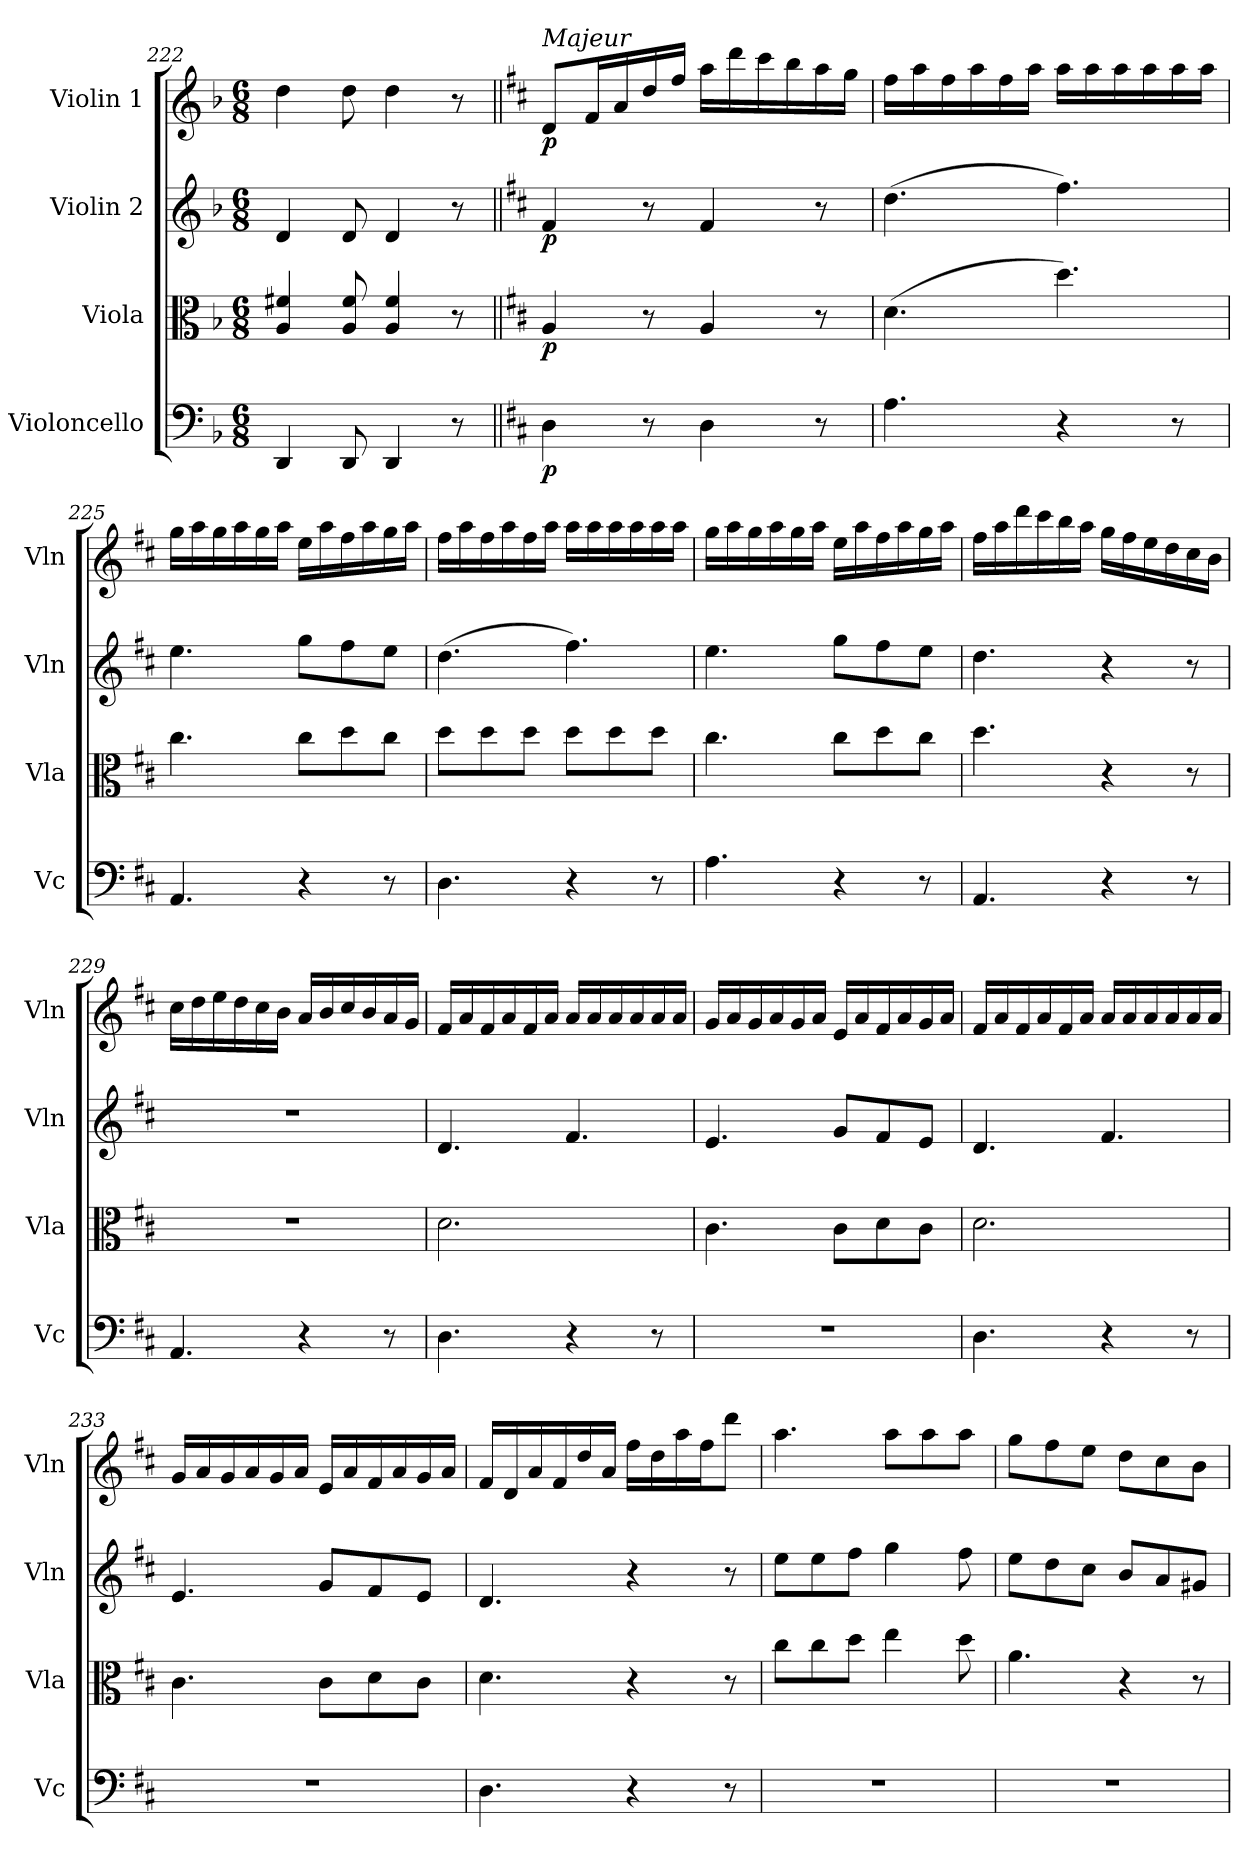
**kern	**dynam	**kern	**dynam	**kern	**dynam	**kern	**dynam
*part4	*part4	*part3	*part3	*part2	*part2	*part1	*part1
*staff4	*staff4	*staff3	*staff3	*staff2	*staff2	*staff1	*staff1
*I"Violoncello	*	*I"Viola	*	*I"Violin 2	*	*I"Violin 1	*
*I'Vc	*	*I'Vla	*	*I'Vln	*	*I'Vln	*
!!LO:PB:g=z
*clefF4	*	*clefC3	*	*clefG2	*	*clefG2	*
*k[b-]	*	*k[b-]	*	*k[b-]	*	*k[b-]	*
*M6/8	*	*M6/8	*	*M6/8	*	*M6/8	*
=222X4	=222X4	=222X4	=222X4	=222X4	=222X4	=222X4	=222X4
4DD/	.	4A/ 4f#X/	.	4d/	.	4dd\	.
8DD/	.	8A/ 8f#/	.	8d/	.	8dd\	.
4DD/	.	4A/ 4f#/	.	4d/	.	4dd\	.
8r	.	8r	.	8r	.	8r	.
=223||	=223||	=223||	=223||	=223||	=223||	=223||	=223||
*k[f#c#]	*	*k[f#c#]	*	*k[f#c#]	*	*k[f#c#]	*
!	!	!	!	!	!	!LO:TX:a:i:t=Majeur	!
!	!LO:DY:b	!	!LO:DY:b	!	!LO:DY:b	!	!LO:DY:b
4D\	p	4A/	p	4f#/	p	8d/L	p
.	.	.	.	.	.	16f#/L	.
.	.	.	.	.	.	16a/	.
8r	.	8r	.	8r	.	16dd/	.
.	.	.	.	.	.	16ff#/JJ	.
4D\	.	4A/	.	4f#/	.	16aa\LL	.
.	.	.	.	.	.	16ddd\	.
.	.	.	.	.	.	16ccc#\	.
.	.	.	.	.	.	16bb\	.
8r	.	8r	.	8r	.	16aa\	.
.	.	.	.	.	.	16gg\JJ	.
=224	=224	=224	=224	=224	=224	=224	=224
4.A\	.	(>4.d\	.	(>4.dd\	.	16ff#\LL	.
.	.	.	.	.	.	16aa\	.
.	.	.	.	.	.	16ff#\	.
.	.	.	.	.	.	16aa\	.
.	.	.	.	.	.	16ff#\	.
.	.	.	.	.	.	16aa\JJ	.
4r	.	4.dd\)	.	4.ff#\)	.	16aa\LL	.
.	.	.	.	.	.	16aa\	.
.	.	.	.	.	.	16aa\	.
.	.	.	.	.	.	16aa\	.
8r	.	.	.	.	.	16aa\	.
.	.	.	.	.	.	16aa\JJ	.
=225	=225	=225	=225	=225	=225	=225	=225
4.AA/	.	4.cc#\	.	4.ee\	.	16gg\LL	.
.	.	.	.	.	.	16aa\	.
.	.	.	.	.	.	16gg\	.
.	.	.	.	.	.	16aa\	.
.	.	.	.	.	.	16gg\	.
.	.	.	.	.	.	16aa\JJ	.
4r	.	8cc#\L	.	8gg\L	.	16ee\LL	.
.	.	.	.	.	.	16aa\	.
.	.	8dd\	.	8ff#\	.	16ff#\	.
.	.	.	.	.	.	16aa\	.
8r	.	8cc#\J	.	8ee\J	.	16gg\	.
.	.	.	.	.	.	16aa\JJ	.
=226	=226	=226	=226	=226	=226	=226	=226
4.D\	.	8dd\L	.	(>4.dd\	.	16ff#\LL	.
.	.	.	.	.	.	16aa\	.
.	.	8dd\	.	.	.	16ff#\	.
.	.	.	.	.	.	16aa\	.
.	.	8dd\J	.	.	.	16ff#\	.
.	.	.	.	.	.	16aa\JJ	.
4r	.	8dd\L	.	4.ff#\)	.	16aa\LL	.
.	.	.	.	.	.	16aa\	.
.	.	8dd\	.	.	.	16aa\	.
.	.	.	.	.	.	16aa\	.
8r	.	8dd\J	.	.	.	16aa\	.
.	.	.	.	.	.	16aa\JJ	.
=227	=227	=227	=227	=227	=227	=227	=227
4.A\	.	4.cc#\	.	4.ee\	.	16gg\LL	.
.	.	.	.	.	.	16aa\	.
.	.	.	.	.	.	16gg\	.
.	.	.	.	.	.	16aa\	.
.	.	.	.	.	.	16gg\	.
.	.	.	.	.	.	16aa\JJ	.
4r	.	8cc#\L	.	8gg\L	.	16ee\LL	.
.	.	.	.	.	.	16aa\	.
.	.	8dd\	.	8ff#\	.	16ff#\	.
.	.	.	.	.	.	16aa\	.
8r	.	8cc#\J	.	8ee\J	.	16gg\	.
.	.	.	.	.	.	16aa\JJ	.
!!LO:LB:g=z
=228	=228	=228	=228	=228	=228	=228	=228
4.AA/	.	4.dd\	.	4.dd\	.	16ff#\LL	.
.	.	.	.	.	.	16aa\	.
.	.	.	.	.	.	16ddd\	.
.	.	.	.	.	.	16ccc#\	.
.	.	.	.	.	.	16bb\	.
.	.	.	.	.	.	16aa\JJ	.
4r	.	4r	.	4r	.	16gg\LL	.
.	.	.	.	.	.	16ff#\	.
.	.	.	.	.	.	16ee\	.
.	.	.	.	.	.	16dd\	.
8r	.	8r	.	8r	.	16cc#\	.
.	.	.	.	.	.	16b\JJ	.
=229	=229	=229	=229	=229	=229	=229	=229
4.AA/	.	2.r	.	2.r	.	16cc#\LL	.
.	.	.	.	.	.	16dd\	.
.	.	.	.	.	.	16ee\	.
.	.	.	.	.	.	16dd\	.
.	.	.	.	.	.	16cc#\	.
.	.	.	.	.	.	16b\JJ	.
4r	.	.	.	.	.	16a/LL	.
.	.	.	.	.	.	16b/	.
.	.	.	.	.	.	16cc#/	.
.	.	.	.	.	.	16b/	.
8r	.	.	.	.	.	16a/	.
.	.	.	.	.	.	16g/JJ	.
=230	=230	=230	=230	=230	=230	=230	=230
4.D\	.	2.d\	.	4.d/	.	16f#/LL	.
.	.	.	.	.	.	16a/	.
.	.	.	.	.	.	16f#/	.
.	.	.	.	.	.	16a/	.
.	.	.	.	.	.	16f#/	.
.	.	.	.	.	.	16a/JJ	.
4r	.	.	.	4.f#/	.	16a/LL	.
.	.	.	.	.	.	16a/	.
.	.	.	.	.	.	16a/	.
.	.	.	.	.	.	16a/	.
8r	.	.	.	.	.	16a/	.
.	.	.	.	.	.	16a/JJ	.
=231	=231	=231	=231	=231	=231	=231	=231
2.r	.	4.c#\	.	4.e/	.	16g/LL	.
.	.	.	.	.	.	16a/	.
.	.	.	.	.	.	16g/	.
.	.	.	.	.	.	16a/	.
.	.	.	.	.	.	16g/	.
.	.	.	.	.	.	16a/JJ	.
.	.	8c#\L	.	8g/L	.	16e/LL	.
.	.	.	.	.	.	16a/	.
.	.	8d\	.	8f#/	.	16f#/	.
.	.	.	.	.	.	16a/	.
.	.	8c#\J	.	8e/J	.	16g/	.
.	.	.	.	.	.	16a/JJ	.
=232	=232	=232	=232	=232	=232	=232	=232
4.D\	.	2.d\	.	4.d/	.	16f#/LL	.
.	.	.	.	.	.	16a/	.
.	.	.	.	.	.	16f#/	.
.	.	.	.	.	.	16a/	.
.	.	.	.	.	.	16f#/	.
.	.	.	.	.	.	16a/JJ	.
4r	.	.	.	4.f#/	.	16a/LL	.
.	.	.	.	.	.	16a/	.
.	.	.	.	.	.	16a/	.
.	.	.	.	.	.	16a/	.
8r	.	.	.	.	.	16a/	.
.	.	.	.	.	.	16a/JJ	.
=233	=233	=233	=233	=233	=233	=233	=233
2.r	.	4.c#\	.	4.e/	.	16g/LL	.
.	.	.	.	.	.	16a/	.
.	.	.	.	.	.	16g/	.
.	.	.	.	.	.	16a/	.
.	.	.	.	.	.	16g/	.
.	.	.	.	.	.	16a/JJ	.
.	.	8c#\L	.	8g/L	.	16e/LL	.
.	.	.	.	.	.	16a/	.
.	.	8d\	.	8f#/	.	16f#/	.
.	.	.	.	.	.	16a/	.
.	.	8c#\J	.	8e/J	.	16g/	.
.	.	.	.	.	.	16a/JJ	.
=234	=234	=234	=234	=234	=234	=234	=234
4.D\	.	4.d\	.	4.d/	.	16f#/LL	.
.	.	.	.	.	.	16d/	.
.	.	.	.	.	.	16a/	.
.	.	.	.	.	.	16f#/	.
.	.	.	.	.	.	16dd/	.
.	.	.	.	.	.	16a/JJ	.
4r	.	4r	.	4r	.	16ff#\LL	.
.	.	.	.	.	.	16dd\	.
.	.	.	.	.	.	16aa\	.
.	.	.	.	.	.	16ff#\J	.
8r	.	8r	.	8r	.	8ddd\J	.
!!LO:LB:g=z
=235	=235	=235	=235	=235	=235	=235	=235
2.r	.	8cc#\L	.	8ee\L	.	4.aa\	.
.	.	8cc#\	.	8ee\	.	.	.
.	.	8dd\J	.	8ff#\J	.	.	.
.	.	4ee\	.	4gg\	.	8aa\L	.
.	.	.	.	.	.	8aa\	.
.	.	8dd\	.	8ff#\	.	8aa\J	.
=236	=236	=236	=236	=236	=236	=236	=236
2.r	.	4.a\	.	8ee\L	.	8gg\L	.
.	.	.	.	8dd\	.	8ff#\	.
.	.	.	.	8cc#\J	.	8ee\J	.
.	.	4r	.	8b/L	.	8dd\L	.
.	.	.	.	8a/	.	8cc#\	.
.	.	8r	.	8g#X/J	.	8b\J	.
=	=	=	=	=	=	=	=
*-	*-	*-	*-	*-	*-	*-	*-
